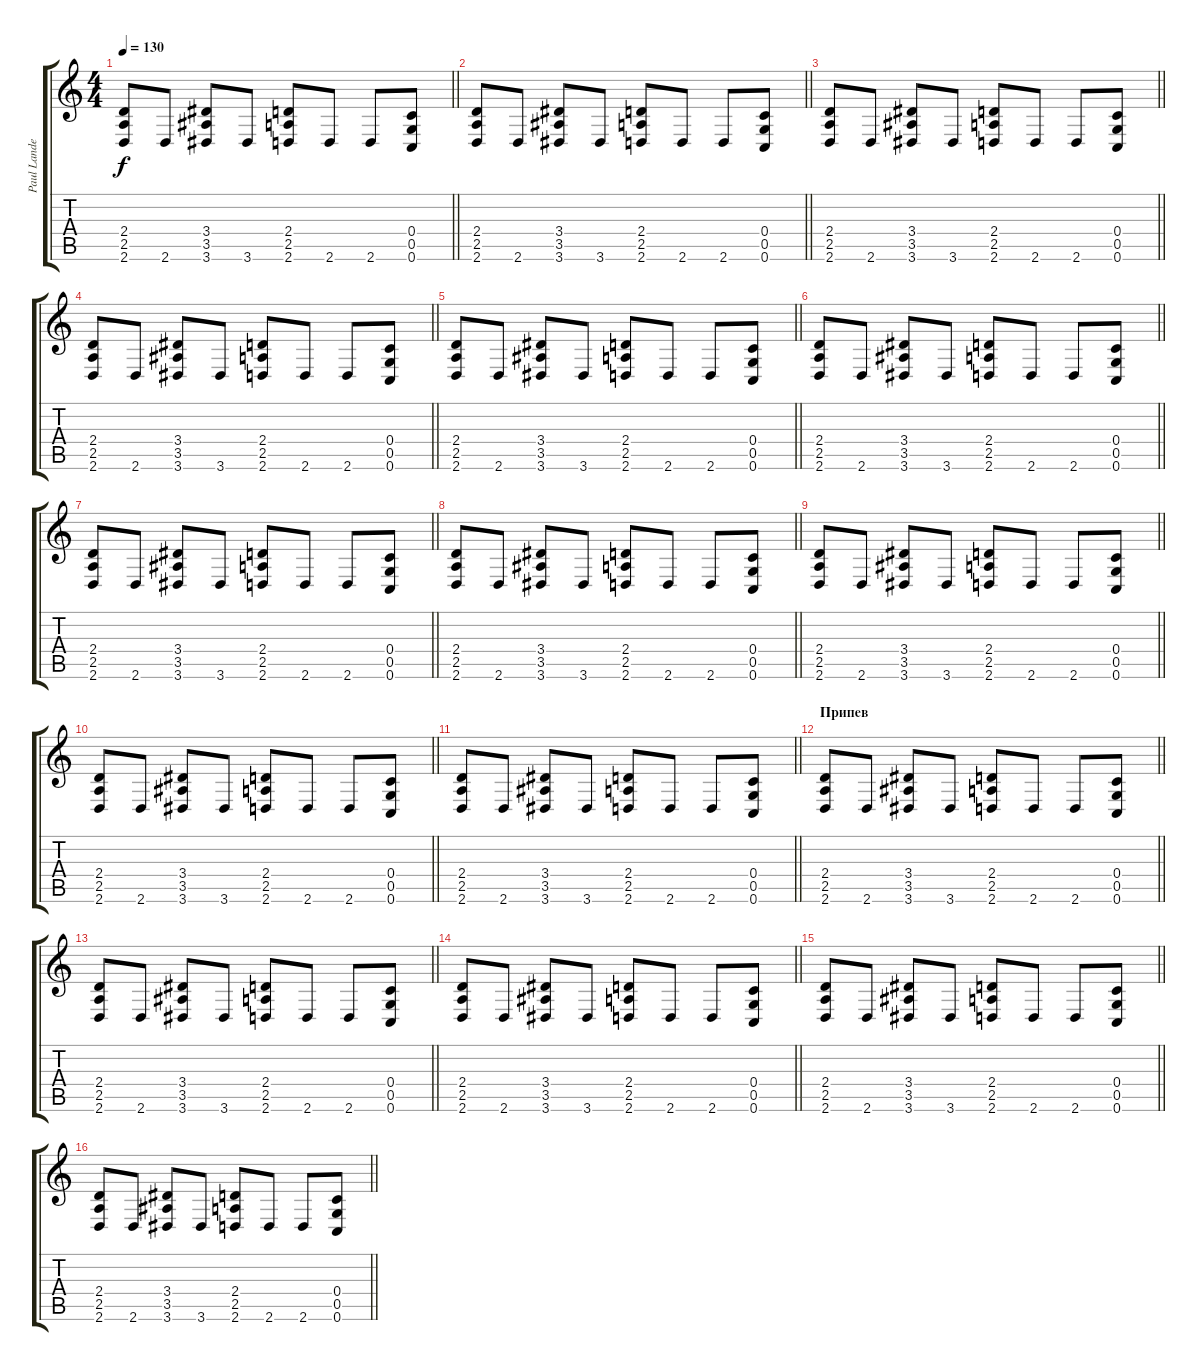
\track ("Paul Landers" "Paul Lande") {instrument distortionguitar}
\staff {score tabs}
\tuning (E4 C4 G3 C3 G2 C2) {hide}
\ts (4 4)
\tempo 130
\clef g2
\barLineRight lightlight
\ks c
(2.4 2.5 2.6).8{dy f} 2.6.8 (3.4 3.5 3.6).8 3.6.8 (2.4 2.5 2.6).8 2.6.8 2.6.8 (0.4 0.5 0.6).8 |
\barLineRight lightlight
(2.4 2.5 2.6).8 2.6.8 (3.4 3.5 3.6).8 3.6.8 (2.4 2.5 2.6).8 2.6.8 2.6.8 (0.4 0.5 0.6).8 |
\barLineRight lightlight
(2.4 2.5 2.6).8 2.6.8 (3.4 3.5 3.6).8 3.6.8 (2.4 2.5 2.6).8 2.6.8 2.6.8 (0.4 0.5 0.6).8 |
\barLineRight lightlight
(2.4 2.5 2.6).8 2.6.8 (3.4 3.5 3.6).8 3.6.8 (2.4 2.5 2.6).8 2.6.8 2.6.8 (0.4 0.5 0.6).8 |
\barLineRight lightlight
(2.4 2.5 2.6).8 2.6.8 (3.4 3.5 3.6).8 3.6.8 (2.4 2.5 2.6).8 2.6.8 2.6.8 (0.4 0.5 0.6).8 |
\barLineRight lightlight
(2.4 2.5 2.6).8 2.6.8 (3.4 3.5 3.6).8 3.6.8 (2.4 2.5 2.6).8 2.6.8 2.6.8 (0.4 0.5 0.6).8 |
\barLineRight lightlight
(2.4 2.5 2.6).8 2.6.8 (3.4 3.5 3.6).8 3.6.8 (2.4 2.5 2.6).8 2.6.8 2.6.8 (0.4 0.5 0.6).8 |
\barLineRight lightlight
(2.4 2.5 2.6).8 2.6.8 (3.4 3.5 3.6).8 3.6.8 (2.4 2.5 2.6).8 2.6.8 2.6.8 (0.4 0.5 0.6).8 |
\barLineRight lightlight
(2.4 2.5 2.6).8 2.6.8 (3.4 3.5 3.6).8 3.6.8 (2.4 2.5 2.6).8 2.6.8 2.6.8 (0.4 0.5 0.6).8 |
\barLineRight lightlight
(2.4 2.5 2.6).8 2.6.8 (3.4 3.5 3.6).8 3.6.8 (2.4 2.5 2.6).8 2.6.8 2.6.8 (0.4 0.5 0.6).8 |
\barLineRight lightlight
(2.4 2.5 2.6).8 2.6.8 (3.4 3.5 3.6).8 3.6.8 (2.4 2.5 2.6).8 2.6.8 2.6.8 (0.4 0.5 0.6).8 |
\section ("" "Припев")
\barLineRight lightlight
(2.4 2.5 2.6).8 2.6.8 (3.4 3.5 3.6).8 3.6.8 (2.4 2.5 2.6).8 2.6.8 2.6.8 (0.4 0.5 0.6).8 |
\barLineRight lightlight
(2.4 2.5 2.6).8 2.6.8 (3.4 3.5 3.6).8 3.6.8 (2.4 2.5 2.6).8 2.6.8 2.6.8 (0.4 0.5 0.6).8 |
\barLineRight lightlight
(2.4 2.5 2.6).8 2.6.8 (3.4 3.5 3.6).8 3.6.8 (2.4 2.5 2.6).8 2.6.8 2.6.8 (0.4 0.5 0.6).8 |
\barLineRight lightlight
(2.4 2.5 2.6).8 2.6.8 (3.4 3.5 3.6).8 3.6.8 (2.4 2.5 2.6).8 2.6.8 2.6.8 (0.4 0.5 0.6).8 |
\barLineRight lightlight
(2.4 2.5 2.6).8 2.6.8 (3.4 3.5 3.6).8 3.6.8 (2.4 2.5 2.6).8 2.6.8 2.6.8 (0.4 0.5 0.6).8
